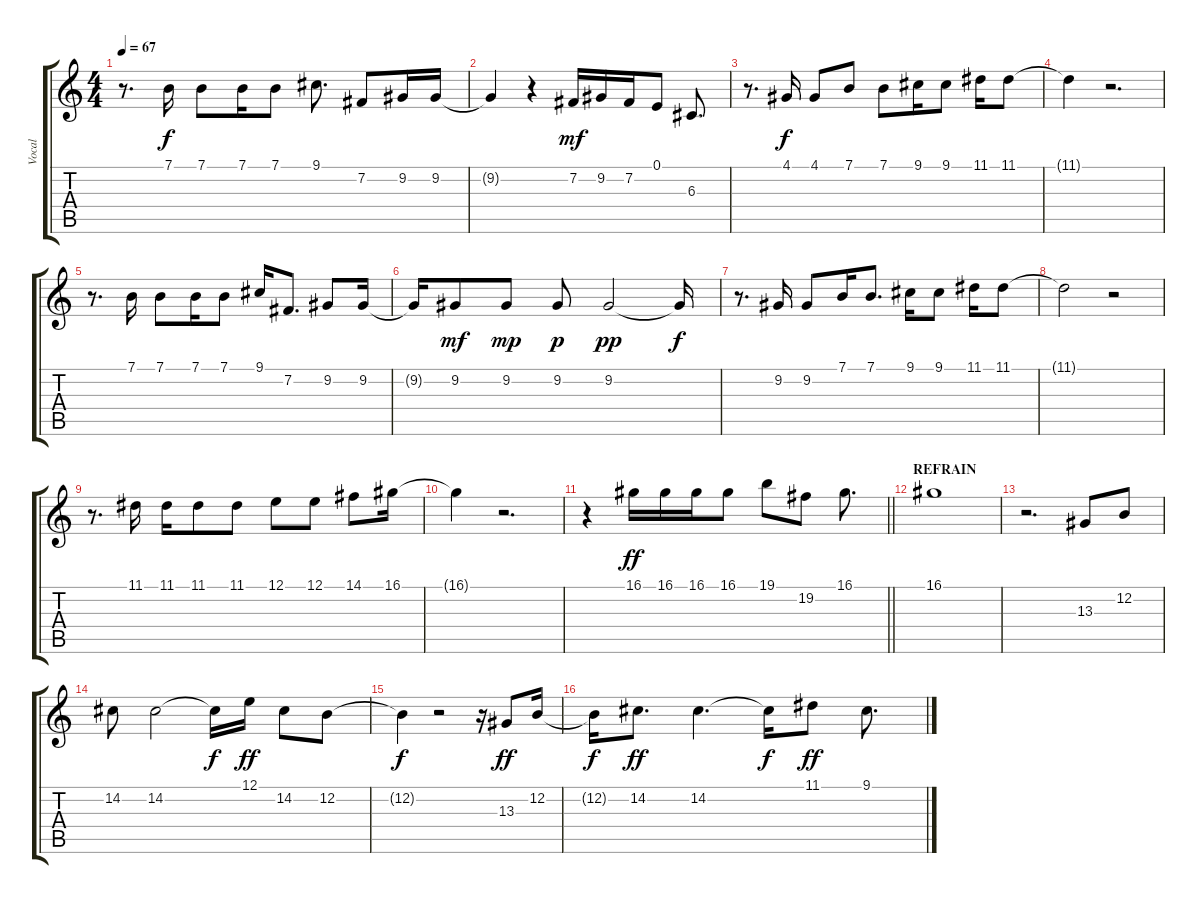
\track ("Vocal" "Vocal") {instrument flute}
\staff {score tabs}
\tuning (E4 B3 G3 D3 A2 E2) {hide}
\ts (4 4)
\tempo 67
\clef g2
\ks c
r.8{d dy f} 7.1.16 7.1.8 7.1.16 7.1.8 9.1.8{d} 7.2.8 9.2.16 9.2.16 |
9.2{t}.4 r.4 7.2.16{dy mf} 9.2.16 7.2.16 0.1.8 6.3.8{d} |
r.8{d} 4.1.16{dy f} 4.1.8 7.1.8 7.1.8 9.1.16 9.1.8 11.1.16 11.1.8 |
11.1{t}.4 r.2{d} |
r.8{d} 7.1.16 7.1.8 7.1.16 7.1.8 9.1.16 7.2.8{d} 9.2.8 9.2.16 |
9.2{t}.16 9.2.8{dy mf} 9.2.8{dy mp} 9.2.8{dy p} 9.2.2{dy pp} 9.2{t}.16{dy f} |
r.8{d} 9.2.16 9.2.8 7.1.16 7.1.8{d} 9.1.16 9.1.8 11.1.16 11.1.8 |
11.1{t}.2 r.2 |
r.8{d} 11.1.16 11.1.16 11.1.8 11.1.8 12.1.8 12.1.8 14.1.8 16.1.16 |
16.1{t}.4 r.2{d} |
\barLineRight lightlight
r.4 16.1.16{dy ff} 16.1.16 16.1.16 16.1.8 19.1.8 19.2.8 16.1.8{d} |
\section ("" "REFRAIN")
16.1.1 |
r.2{d} 13.3.8 12.2.8 |
14.2.8 14.2.2 14.2{t}.16{dy f} 12.1.16{dy ff} 14.2.8 12.2.8 |
12.2{t}.4{dy f} r.2 r.16 13.3.8{dy ff} 12.2.16 |
12.2{t}.16{dy f} 14.2.8{d dy ff} 14.2.4{d} 14.2{t}.16{dy f} 11.1.8{dy ff} 9.1.8{d}
